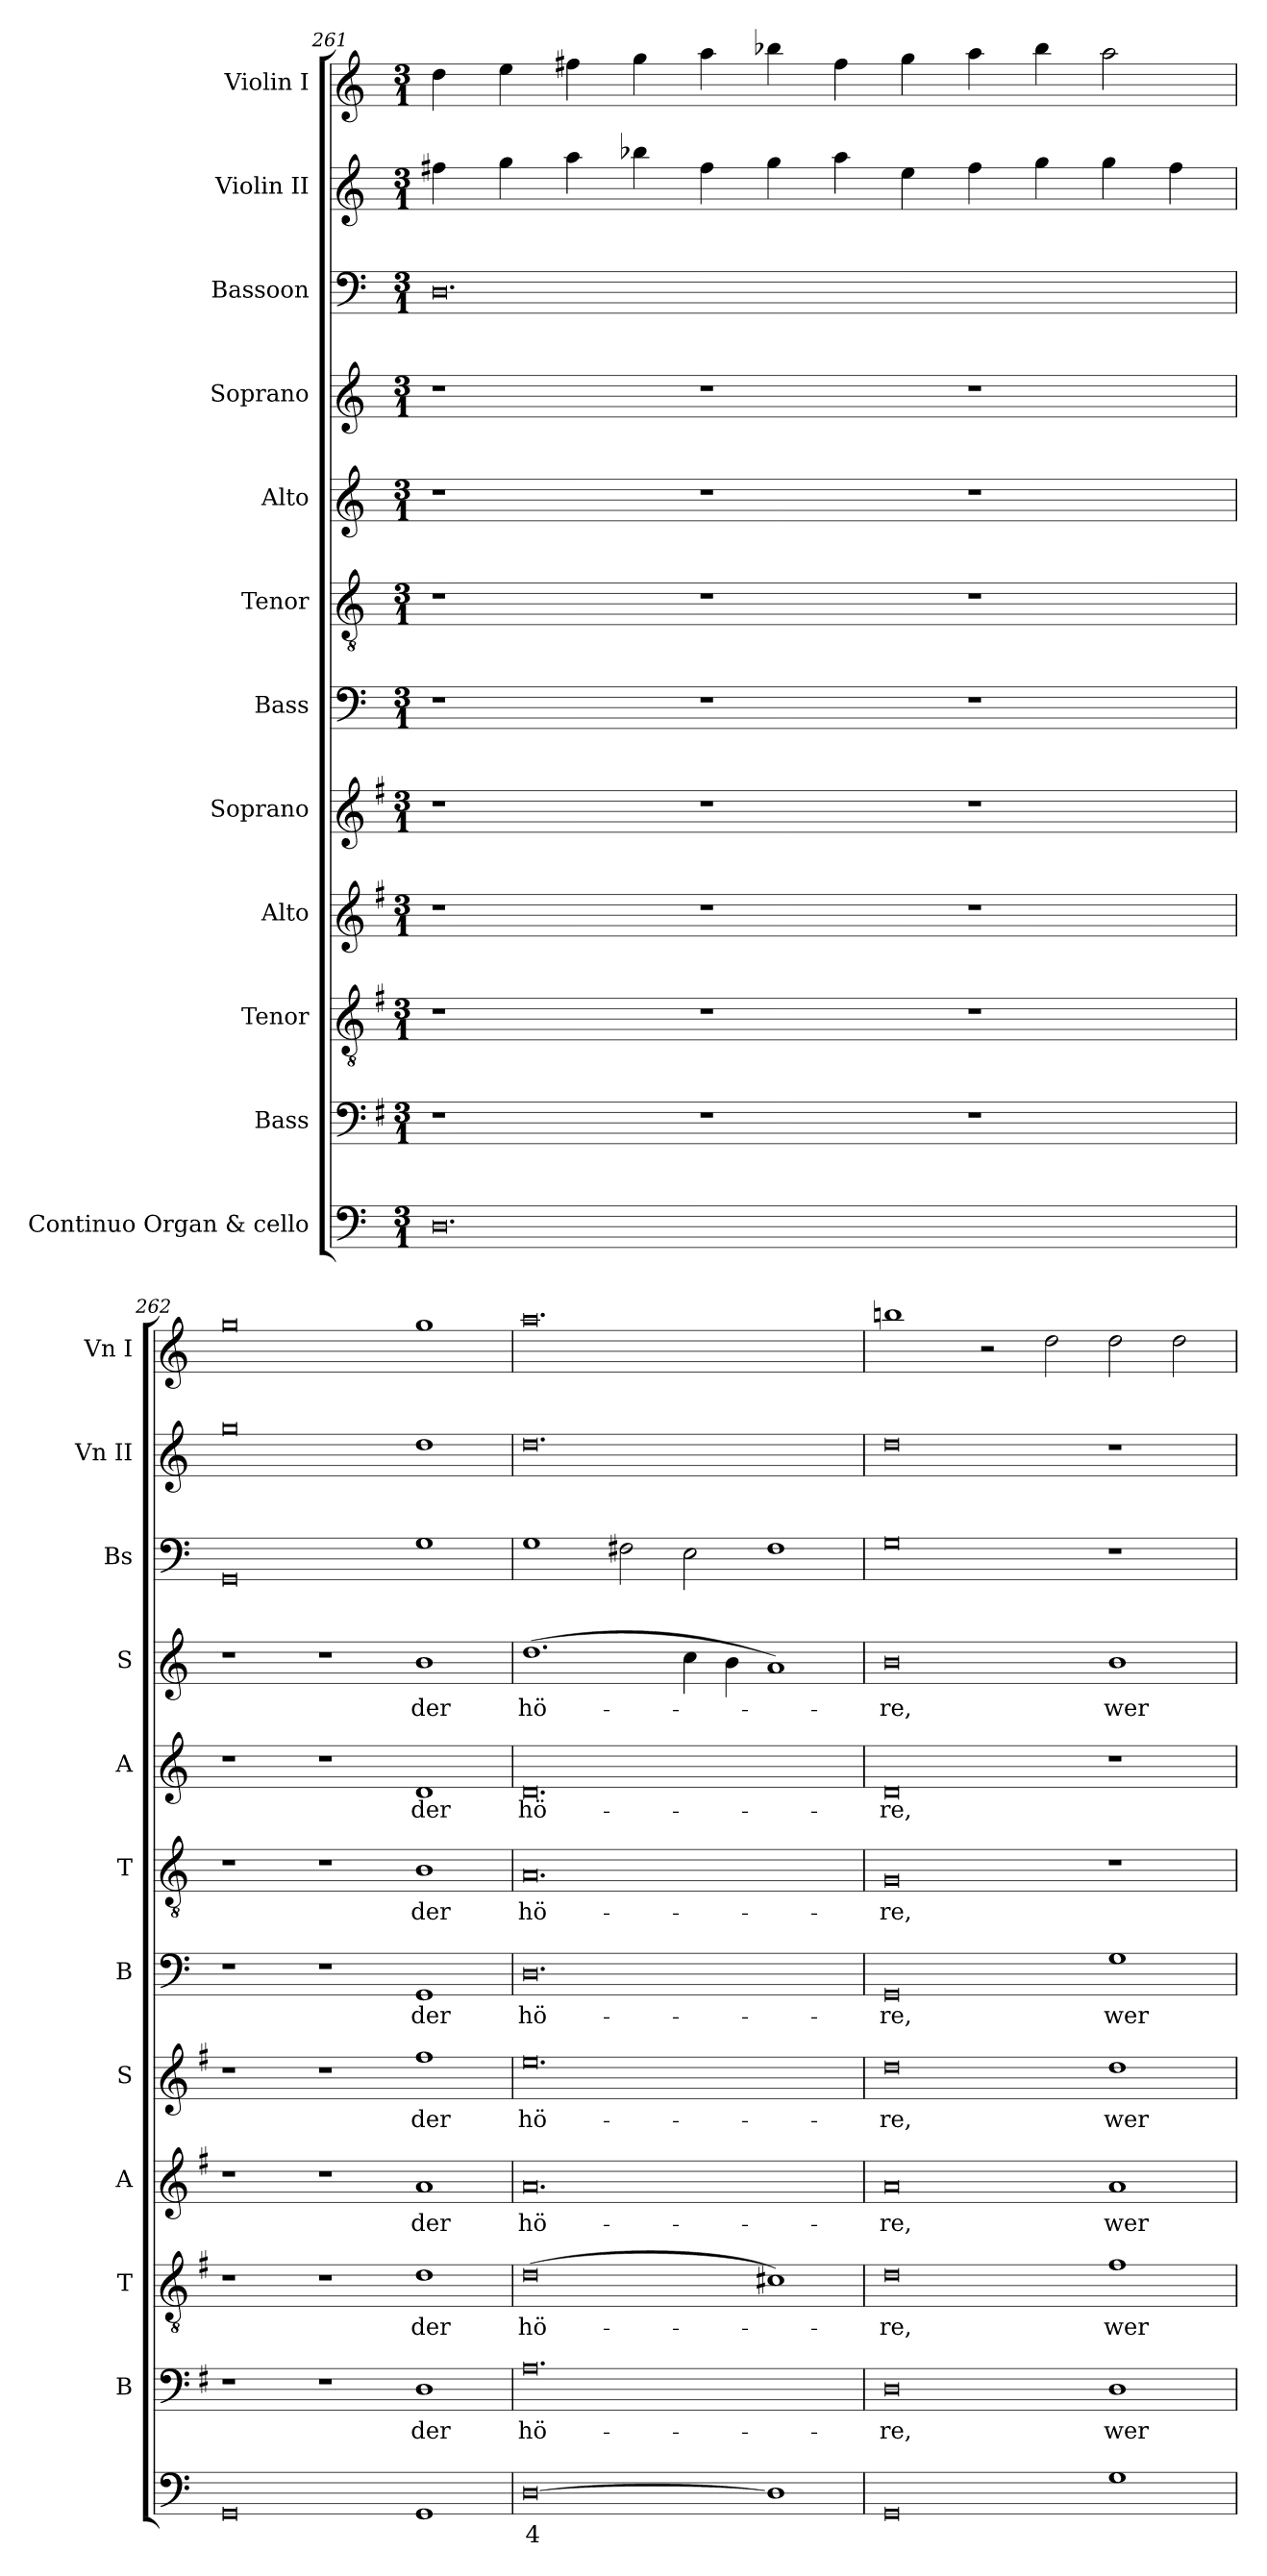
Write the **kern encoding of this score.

**kern	**text	**kern	**text	**kern	**text	**kern	**text	**kern	**text	**kern	**text	**kern	**text	**kern	**text	**kern	**text	**kern	**kern	**kern
*part12	*part12	*part11	*part11	*part10	*part10	*part9	*part9	*part8	*part8	*part7	*part7	*part6	*part6	*part5	*part5	*part4	*part4	*part3	*part2	*part1
*staff12	*staff12	*staff11	*staff11	*staff10	*staff10	*staff9	*staff9	*staff8	*staff8	*staff7	*staff7	*staff6	*staff6	*staff5	*staff5	*staff4	*staff4	*staff3	*staff2	*staff1
*I"Continuo Organ & cello	*	*I"Bass	*	*I"Tenor	*	*I"Alto	*	*I"Soprano	*	*I"Bass	*	*I"Tenor	*	*I"Alto	*	*I"Soprano	*	*I"Bassoon	*I"Violin II	*I"Violin I
*	*	*I'B	*	*I'T	*	*I'A	*	*I'S	*	*I'B	*	*I'T	*	*I'A	*	*I'S	*	*I'Bs	*I'Vn II	*I'Vn I
!!LO:LB:g=z
*clefF4	*	*clefF4	*	*clefGv2	*	*clefG2	*	*clefG2	*	*clefF4	*	*clefGv2	*	*clefG2	*	*clefG2	*	*clefF4	*clefG2	*clefG2
*	*	*ITrd4c7	*	*ITrd4c7	*	*ITrd4c7	*	*ITrd4c7	*	*	*	*	*	*	*	*	*	*	*	*
*k[]	*	*k[]	*	*k[]	*	*k[]	*	*k[]	*	*k[]	*	*k[]	*	*k[]	*	*k[]	*	*k[]	*k[]	*k[]
*C:	*	*C:	*	*C:	*	*C:	*	*C:	*	*C:	*	*C:	*	*C:	*	*C:	*	*C:	*C:	*C:
*M3/1	*	*M3/1	*	*M3/1	*	*M3/1	*	*M3/1	*	*M3/1	*	*M3/1	*	*M3/1	*	*M3/1	*	*M3/1	*M3/1	*M3/1
=261	=261	=261	=261	=261	=261	=261	=261	=261	=261	=261	=261	=261	=261	=261	=261	=261	=261	=261	=261	=261
0.D	.	1r	.	1r	.	1r	.	1r	.	1r	.	1r	.	1r	.	1r	.	0.D	4ff#X	4dd
.	.	.	.	.	.	.	.	.	.	.	.	.	.	.	.	.	.	.	4gg	4ee
.	.	.	.	.	.	.	.	.	.	.	.	.	.	.	.	.	.	.	4aa	4ff#X
.	.	.	.	.	.	.	.	.	.	.	.	.	.	.	.	.	.	.	4bb-X	4gg
.	.	1r	.	1r	.	1r	.	1r	.	1r	.	1r	.	1r	.	1r	.	.	4ff#	4aa
.	.	.	.	.	.	.	.	.	.	.	.	.	.	.	.	.	.	.	4gg	4bb-X
.	.	.	.	.	.	.	.	.	.	.	.	.	.	.	.	.	.	.	4aa	4ff#
.	.	.	.	.	.	.	.	.	.	.	.	.	.	.	.	.	.	.	4ee	4gg
.	.	1r	.	1r	.	1r	.	1r	.	1r	.	1r	.	1r	.	1r	.	.	4ff#	4aa
.	.	.	.	.	.	.	.	.	.	.	.	.	.	.	.	.	.	.	4gg	4bb-
.	.	.	.	.	.	.	.	.	.	.	.	.	.	.	.	.	.	.	4gg	2aa
.	.	.	.	.	.	.	.	.	.	.	.	.	.	.	.	.	.	.	4ff#	.
=262	=262	=262	=262	=262	=262	=262	=262	=262	=262	=262	=262	=262	=262	=262	=262	=262	=262	=262	=262	=262
0GG	.	1r	.	1r	.	1r	.	1r	.	1r	.	1r	.	1r	.	1r	.	0GG	0gg	0gg
.	.	1r	.	1r	.	1r	.	1r	.	1r	.	1r	.	1r	.	1r	.	.	.	.
!	!	!	!LO:LY:b	!	!LO:LY:b	!	!LO:LY:b	!	!LO:LY:b	!	!LO:LY:b	!	!LO:LY:b	!	!LO:LY:b	!	!LO:LY:b	!	!	!
1GG	.	1GG	der	1G	der	1d	der	1b	der	1GG	der	1B	der	1d	der	1b	der	1G	1dd	1gg
=263	=263	=263	=263	=263	=263	=263	=263	=263	=263	=263	=263	=263	=263	=263	=263	=263	=263	=263	=263	=263
!	!LO:LY:b	!	!LO:LY:b	!	!LO:LY:b	!	!LO:LY:b	!	!LO:LY:b	!	!LO:LY:b	!	!LO:LY:b	!	!LO:LY:b	!	!LO:LY:b	!	!	!
[0D	4	0.D	hö-	(<0G	hö-	0.d	hö-	0.a	hö-	0.D	hö-	0.A	hö-	0.d	hö-	(>1.dd	hö-	1G	0.dd	0.aa
.	.	.	.	.	.	.	.	.	.	.	.	.	.	.	.	.	.	2F#X	.	.
.	.	.	.	.	.	.	.	.	.	.	.	.	.	.	.	4cc	.	2E	.	.
.	.	.	.	.	.	.	.	.	.	.	.	.	.	.	.	4b	.	.	.	.
1D]	.	.	.	1F#X)	.	.	.	.	.	.	.	.	.	.	.	1a)	.	1F#	.	.
=264	=264	=264	=264	=264	=264	=264	=264	=264	=264	=264	=264	=264	=264	=264	=264	=264	=264	=264	=264	=264
!	!	!	!LO:LY:b	!	!LO:LY:b	!	!LO:LY:b	!	!LO:LY:b	!	!LO:LY:b	!	!LO:LY:b	!	!LO:LY:b	!	!LO:LY:b	!	!	!
0GG	.	0GG	-re,	0G	re,	0d	-re,	0g	-re,	0GG	-re,	0G	-re,	0d	-re,	0b	re,	0G	0dd	1bbn
.	.	.	.	.	.	.	.	.	.	.	.	.	.	.	.	.	.	.	.	2r
.	.	.	.	.	.	.	.	.	.	.	.	.	.	.	.	.	.	.	.	2dd
!	!	!	!LO:LY:b	!	!LO:LY:b	!	!LO:LY:b	!	!LO:LY:b	!	!LO:LY:b	!	!	!	!	!	!LO:LY:b	!	!	!
1G	.	1GG	wer	1B	wer	1d	wer	1g	wer	1G	wer	1r	.	1r	.	1b	wer	1r	1r	2dd
.	.	.	.	.	.	.	.	.	.	.	.	.	.	.	.	.	.	.	.	2dd
=	=	=	=	=	=	=	=	=	=	=	=	=	=	=	=	=	=	=	=	=
*-	*-	*-	*-	*-	*-	*-	*-	*-	*-	*-	*-	*-	*-	*-	*-	*-	*-	*-	*-	*-
